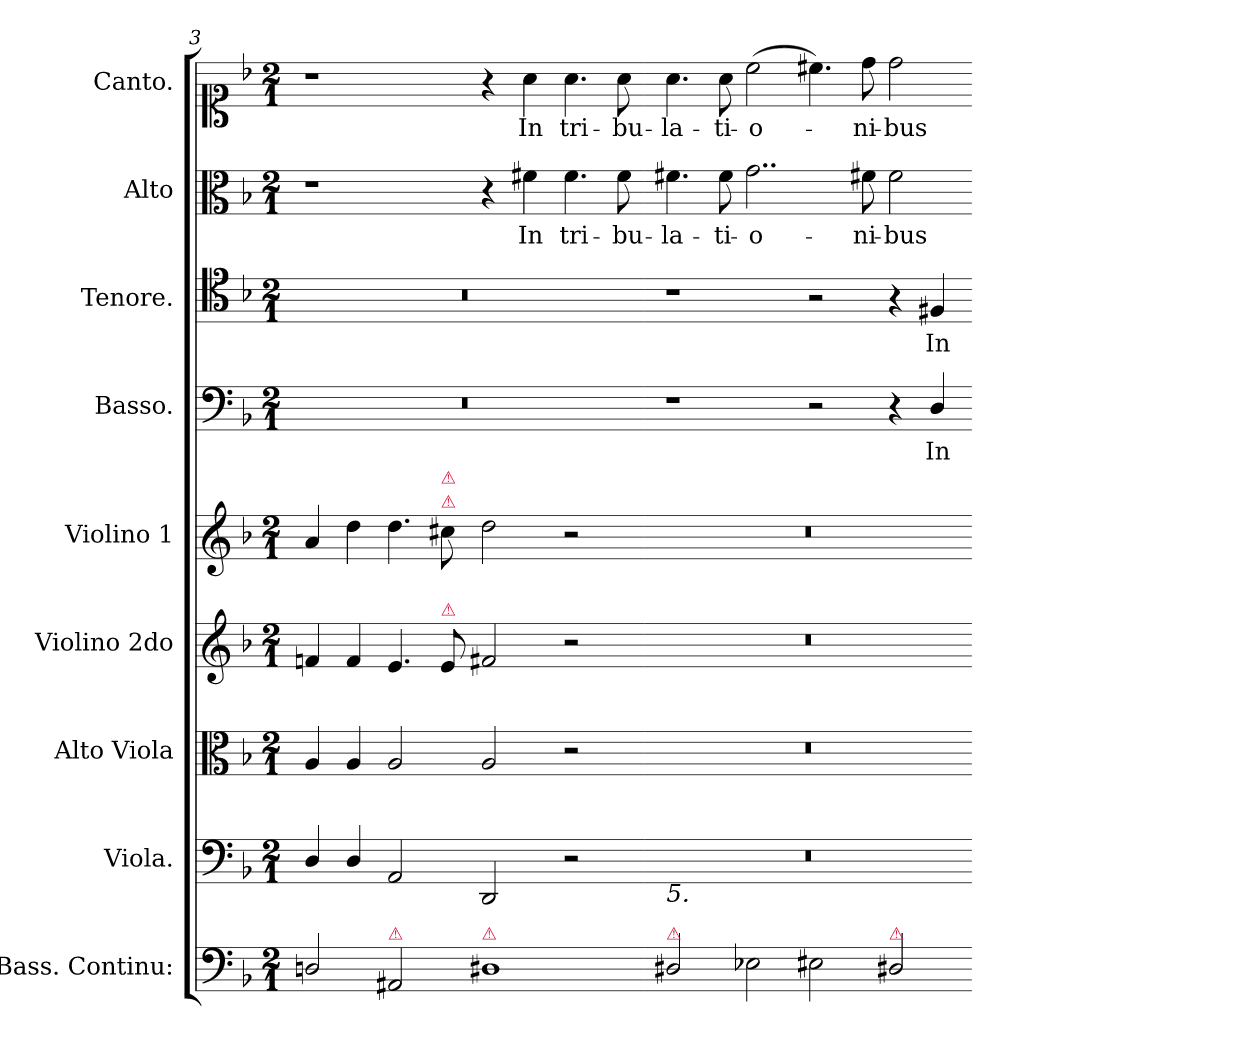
**kern	**kern	**kern	**kern	**kern	**kern	**text	**kern	**text	**kern	**text	**kern	**text
*part9	*part8	*part7	*part6	*part5	*part4	*part4	*part3	*part3	*part2	*part2	*part1	*part1
*staff9	*staff8	*staff7	*staff6	*staff5	*staff4	*staff4	*staff3	*staff3	*staff2	*staff2	*staff1	*staff1
*I"Bass. Continu:	*I"Viola.	*I"Alto Viola	*I"Violino 2do	*I"Violino 1	*I"Basso.	*	*I"Tenore.	*	*I"Alto	*	*I"Canto.	*
*	*I'vla	*I'a-vla	*I'vl2	*I'vl1	*I'B	*	*I'T	*	*I'A	*	*	*
*clefF4	*clefF4	*clefC3	*clefG2	*clefG2	*clefF4	*	*clefC4	*	*clefC3	*	*clefC1	*
*k[b-]	*k[b-]	*k[b-]	*k[b-]	*k[b-]	*k[b-]	*	*k[b-]	*	*k[b-]	*	*k[b-]	*
*M2/1	*M2/1	*M2/1	*M2/1	*M2/1	*M2/1	*	*M2/1	*	*M2/1	*	*M2/1	*
=3	=3	=3	=3	=3	=3	=3	=3	=3	=3	=3	=3	=3
2Dn/	4D/	4A/	4fn/	4a/	0r	.	0r	.	1r	.	1r	.
.	4D/	4A/	4f/	4dd\	.	.	.	.	.	.	.	.
!LO:TX:a:color=crimson:t=⚠	!	!	!	!	!	!	!	!	!	!	!	!
2AA#X/	2AA/	2A/	4.e/	4.dd\	.	.	.	.	.	.	.	.
!	!	!	!	!LO:TX:a:color=crimson:t=⚠	!	!	!	!	!	!	!	!
!	!	!	!	!LO:TX:a:color=crimson:t=⚠	!	!	!	!	!	!	!	!
!	!	!	!LO:TX:a:color=crimson:t=⚠	!	!	!	!	!	!	!	!	!
.	.	.	8e/	8cc#X\	.	.	.	.	.	.	.	.
!LO:TX:a:color=crimson:t=⚠	!	!	!	!	!	!	!	!	!	!	!	!
1D#X	2DD/	2A/	2f#X/	2dd\	.	.	.	.	4r	.	4r	.
.	.	.	.	.	.	.	.	.	4f#X\	In	4a\	In
.	2r	2r	2r	2r	.	.	.	.	4.f#\	tri-	4.a\	tri-
.	.	.	.	.	.	.	.	.	8f#\	-bu-	8a\	-bu-
=4-	=4-	=4-	=4-	=4-	=4-	=4-	=4-	=4-	=4-	=4-	=4-	=4-
!	!LO:TX:b:i:t=5.	!	!	!	!	!	!	!	!	!	!	!
!LO:TX:a:color=crimson:t=⚠	!	!	!	!	!	!	!	!	!	!	!	!
2D#X/	0r	0r	0r	0r	1r	.	1r	.	4.f#X\	-la-	4.a\	-la-
.	.	.	.	.	.	.	.	.	8f#\	-ti-	8a\	-ti-
2E-X\	.	.	.	.	.	.	.	.	2..g\	-o-	(2cc\	-o-
2E#X\	.	.	.	.	2r	.	2r	.	.	.	4.cc#X\)	.
.	.	.	.	.	.	.	.	.	8f#X\	-ni-	8dd\	-ni-
!LO:TX:a:color=crimson:t=⚠	!	!	!	!	!	!	!	!	!	!	!	!
2D#X/	.	.	.	.	4r	.	4r	.	2f#\	-bus	2dd\	-bus
.	.	.	.	.	4D/	In	4F#X/	In	.	.	.	.
=-	=-	=-	=-	=-	=-	=-	=-	=-	=-	=-	=-	=-
*-	*-	*-	*-	*-	*-	*-	*-	*-	*-	*-	*-	*-
